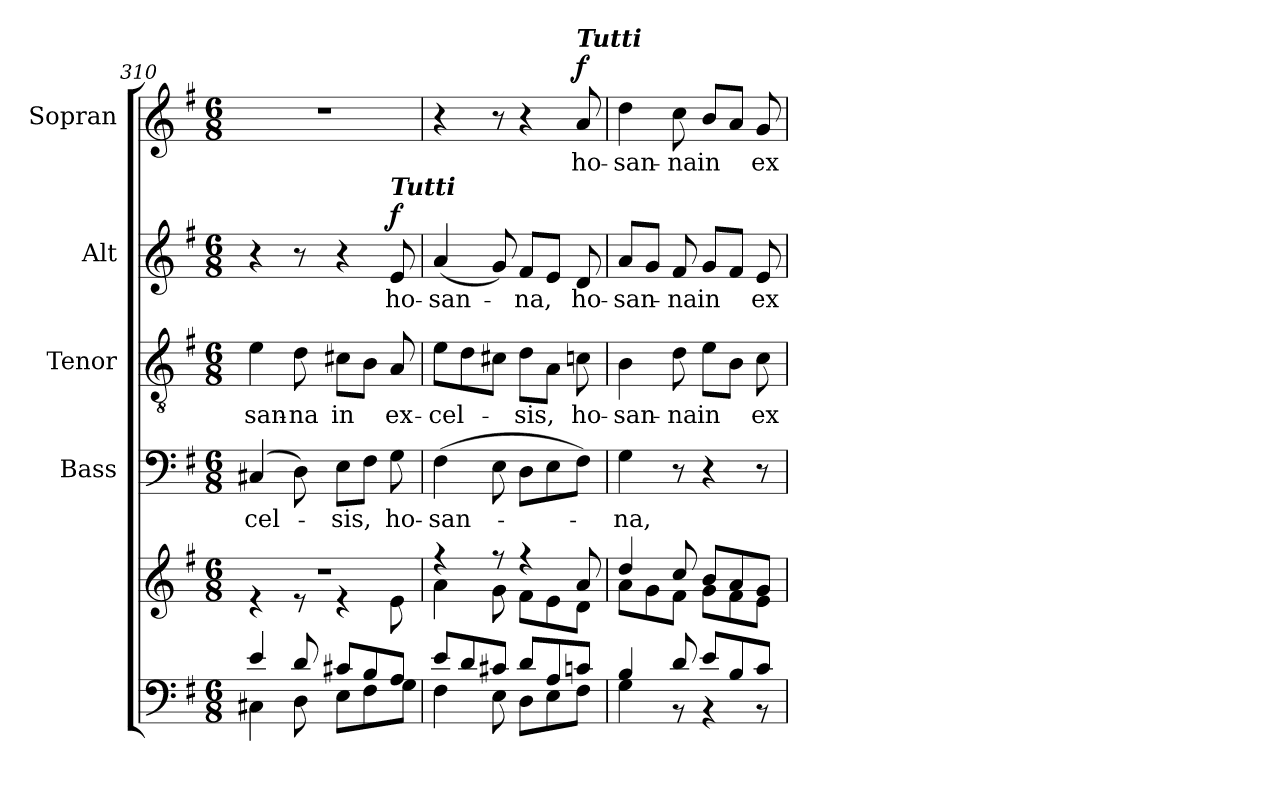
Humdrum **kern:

**kern	**kern	**kern	**text	**kern	**text	**kern	**text	**dynam	**kern	**text	**dynam
*part5	*part5	*part4	*part4	*part3	*part3	*part2	*part2	*part2	*part1	*part1	*part1
*staff6	*staff5	*staff4	*staff4	*staff3	*staff3	*staff2	*staff2	*staff2	*staff1	*staff1	*staff1
*	*	*I"Bass	*	*I"Tenor	*	*I"Alt	*	*	*I"Sopran	*	*
*	*	*I'B.	*	*I'T.	*	*I'A.	*	*	*I'S.	*	*
!!LO:PB:g=z
*clefF4	*clefG2	*clefF4	*	*clefGv2	*	*clefG2	*	*	*clefG2	*	*
*k[f#]	*k[f#]	*k[f#]	*	*k[f#]	*	*k[f#]	*	*	*k[f#]	*	*
*G:	*G:	*G:	*	*G:	*	*G:	*	*	*G:	*	*
*M6/8	*M6/8	*M6/8	*	*M6/8	*	*M6/8	*	*	*M6/8	*	*
=310	=310	=310	=310	=310	=310	=310	=310	=310	=310	=310	=310
*^	*	*	*	*	*	*	*	*	*	*	*
!	!	!LO:N:vis=1	!	!LO:LY:b	!	!LO:LY:b	!	!	!	!	!	!
*	*	*^	*	*	*	*	*	*	*	*	*	*
4e/	4C#X\	2.r	4rd	(4C#X/	-cel-	4e\	-san-	4r	.	.	2.r	.	.
!	!	!	!	!	!	!	!LO:LY:b	!	!	!	!	!	!
8d/	8D\	.	8re	8D\)	.	8d\	-na	8r	.	.	.	.	.
!	!	!	!	!	!LO:LY:b	!	!LO:LY:b	!	!	!	!	!	!
8c#X/L	8E\L	.	4rd	8E\L	-sis,	8c#X\L	in	4r	.	.	.	.	.
8B/	8F#\	.	.	8F#\J	.	8B\J	.	.	.	.	.	.	.
!	!	!	!	!	!	!	!	!LO:TX:a:Bi:t=Tutti	!	!	!	!	!
!	!	!	!	!	!LO:LY:b	!	!LO:LY:b	!	!LO:LY:b	!LO:DY:a	!	!	!
8A/J	8G\J	.	8e\	8G\	ho-	8A/	ex-	8e/	ho-	f	.	.	.
=311	=311	=311	=311	=311	=311	=311	=311	=311	=311	=311	=311	=311	=311
!	!	!	!	!	!LO:LY:b	!	!LO:LY:b	!	!LO:LY:b	!	!	!	!
8e/L	4F#\	4rff	4a\	(>4F#\	-san-	8e\L	-cel-	(<4a/	-san-	.	4r	.	.
8d/	.	.	.	.	.	8d\	.	.	.	.	.	.	.
8c#X/J	8E\	8ree	8g\	8E\	.	8c#X\J	.	8g/)	.	.	8r	.	.
!	!	!	!	!	!	!	!LO:LY:b	!	!LO:LY:b	!	!	!	!
8d/L	8D\L	4ree	8f#\L	8D\L	.	8d\L	-sis,	8f#/L	-na,	.	4r	.	.
8A/	8E\	.	8e\	8E\	.	8A\J	.	8e/J	.	.	.	.	.
!	!	!	!	!	!	!	!	!	!	!	!LO:TX:a:Bi:t=Tutti	!	!
!	!	!	!	!	!	!	!LO:LY:b	!	!LO:LY:b	!	!	!LO:LY:b	!LO:DY:a
8cn/J	8F#\J	8a/	8d\J	8F#\J)	.	8cn\	ho-	8d/	ho-	.	8a/	ho-	f
=312	=312	=312	=312	=312	=312	=312	=312	=312	=312	=312	=312	=312	=312
!	!	!	!	!	!LO:LY:b	!	!LO:LY:b	!	!LO:LY:b	!	!	!LO:LY:b	!
4B/	4G\	4dd/	8a\L	4G\	-na,	4B\	-san-	8a/L	-san-	.	4dd\	-san-	.
.	.	.	8g\	.	.	.	.	8g/J	.	.	.	.	.
!	!	!	!	!	!	!	!LO:LY:b	!	!LO:LY:b	!	!	!LO:LY:b	!
8d/	8r	8cc/	8f#\J	8r	.	8d\	-na	8f#/	-na	.	8cc\	-na	.
!	!	!	!	!	!	!	!LO:LY:b	!	!LO:LY:b	!	!	!LO:LY:b	!
8e/L	4r	8b/L	8g\L	4r	.	8e\L	in	8g/L	in	.	8b/L	in	.
8B/	.	8a/	8f#\	.	.	8B\J	.	8f#/J	.	.	8a/J	.	.
!	!	!	!	!	!	!	!LO:LY:b	!	!LO:LY:b	!	!	!LO:LY:b	!
8c/J	8r	8g/J	8e\J	8r	.	8c\	ex-	8e/	ex-	.	8g/	ex-	.
*v	*v	*	*	*	*	*	*	*	*	*	*	*	*
*	*v	*v	*	*	*	*	*	*	*	*	*	*
=	=	=	=	=	=	=	=	=	=	=	=
*-	*-	*-	*-	*-	*-	*-	*-	*-	*-	*-	*-
